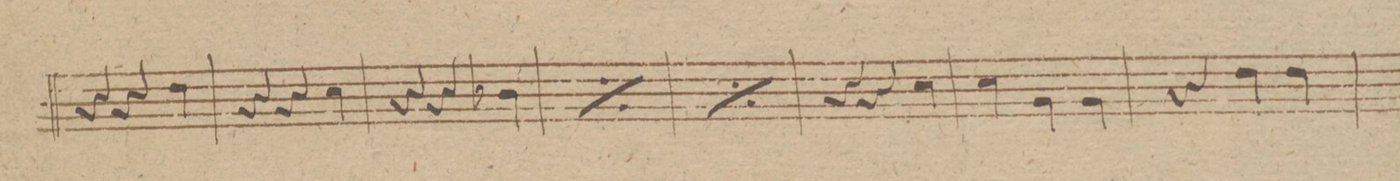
**kern	**dynam
*I"Clarino 1mo in E.	*
*clefG2	*
*k[f#c#g#d#]	*
*met(c|)	*
*M3/4	*
4r	.
4r	.
4ff#\	.
=225	=225
4r	.
4r	.
4ee\	.
=226	=226
4r	.
4r	.
4ddX\	.
=227	=227
*rep	*
4r	.
4r	.
4ddX\	.
*Xrep	*
=228	=228
*rep	*
4r	.
4r	.
4ddX\	.
*Xrep	*
=229	=229
4r	.
4r	.
4ee\	.
=230	=230
4ee\	.
4b\	.
4b\	.
=231	=231
4r	.
4ff#\	.
4ff#\	.
=232	=232
*-	*-
